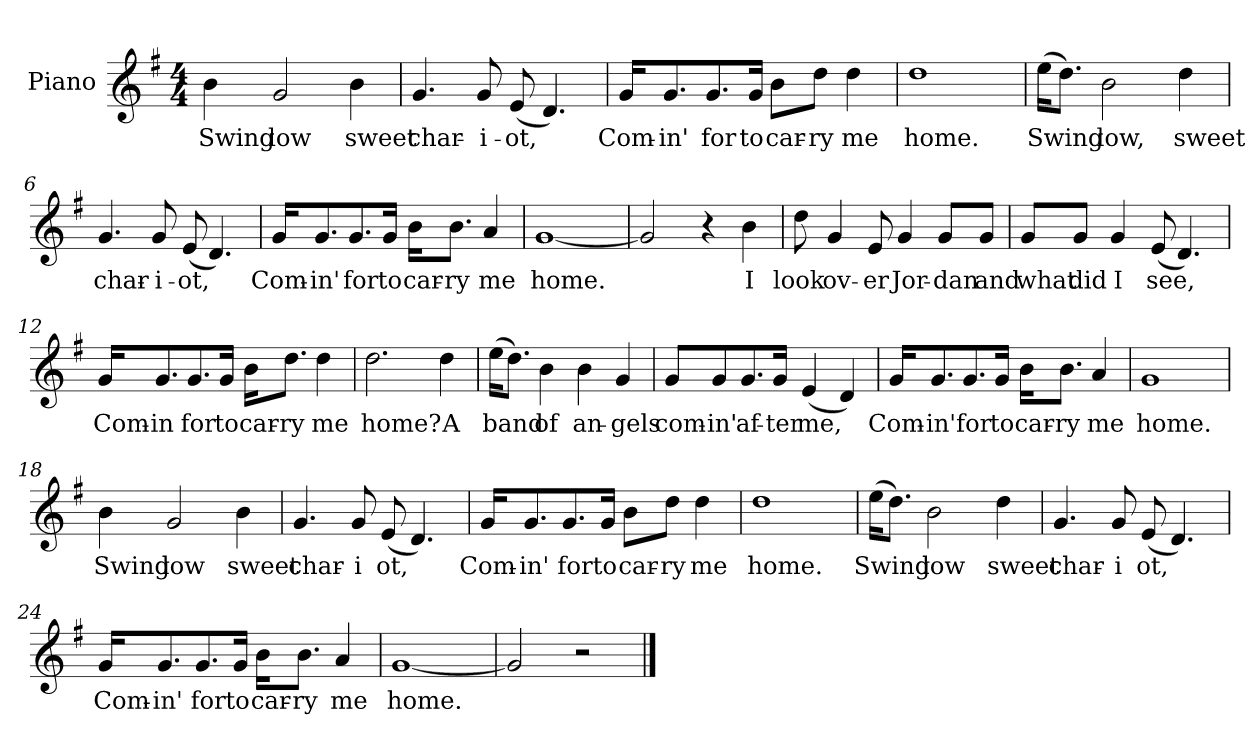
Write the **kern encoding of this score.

**kern	**text
*part1	*part1
*staff1	*staff1
*I"Piano	*
*I'Pno.	*
*clefG2	*
*k[f#]	*
*G:	*
*M4/4	*
=1	=1
4b\	Swing
2g/	low
4b\	sweet
=2	=2
4.g/	char-
8g/	-i-
(8e/	-ot,
4.d/)	.
=3	=3
16g/KL	Com-
8.g/	-in'
8.g/	for
16g/Jk	to
8b\L	car-
8dd\J	-ry
4dd\	me
=4	=4
1dd	home.
!!LO:LB:g=z
=5	=5
(16ee\KL	Swing
8.dd\J)	.
2b\	low,
4dd\	sweet
=6	=6
4.g/	char-
8g/	-i-
(8e/	-ot,
4.d/)	.
=7	=7
16g/KL	Com-
8.g/	-in'
8.g/	for
16g/Jk	to
16b\KL	car-
8.b\J	-ry
4a/	me
=8	=8
[1g	home.
!!LO:LB:g=z
=9	=9
2g/]	.
4r	.
4b\	I
=10	=10
8dd\	look
4g/	ov-
8e/	-er
4g/	Jor-
8g/L	-dan
8g/J	and
=11	=11
8g/L	what
8g/J	did
4g/	I
(8e/	see,
4.d/)	.
!!LO:LB:g=z
=12	=12
16g/KL	Com-
8.g/	-in
8.g/	for
16g/Jk	to
16b\KL	car-
8.dd\J	-ry
4dd\	me
=13	=13
2.dd\	home?
4dd\	A
=14	=14
(16ee\KL	band
8.dd\J)	.
4b\	of
4b\	an-
4g/	-gels
!!LO:LB:g=z
=15	=15
8g/L	com-
8g/	-in'
8.g/	af-
16g/Jk	-ter
(4e/	me,
4d/)	.
=16	=16
16g/KL	Com-
8.g/	-in'
8.g/	for
16g/Jk	to
16b\KL	car-
8.b\J	-ry
4a/	me
=17	=17
1g	home.
!!LO:LB:g=z
=18	=18
4b\	Swing
2g/	low
4b\	sweet
=19	=19
4.g/	char-
8g/	-i
(8e/	ot,
4.d/)	.
=20	=20
16g/KL	Com-
8.g/	-in'
8.g/	for
16g/Jk	to
8b\L	car-
8dd\J	-ry
4dd\	me
=21	=21
1dd	home.
!!LO:LB:g=z
=22	=22
(16ee\KL	Swing
8.dd\J)	.
2b\	low
4dd\	sweet
=23	=23
4.g/	char-
8g/	-i
(8e/	ot,
4.d/)	.
=24	=24
16g/KL	Com-
8.g/	-in'
8.g/	for
16g/Jk	to
16b\KL	car-
8.b\J	-ry
4a/	me
=25	=25
[1g	home.
=26	=26
2g/]	.
2r	.
==	==
*-	*-
